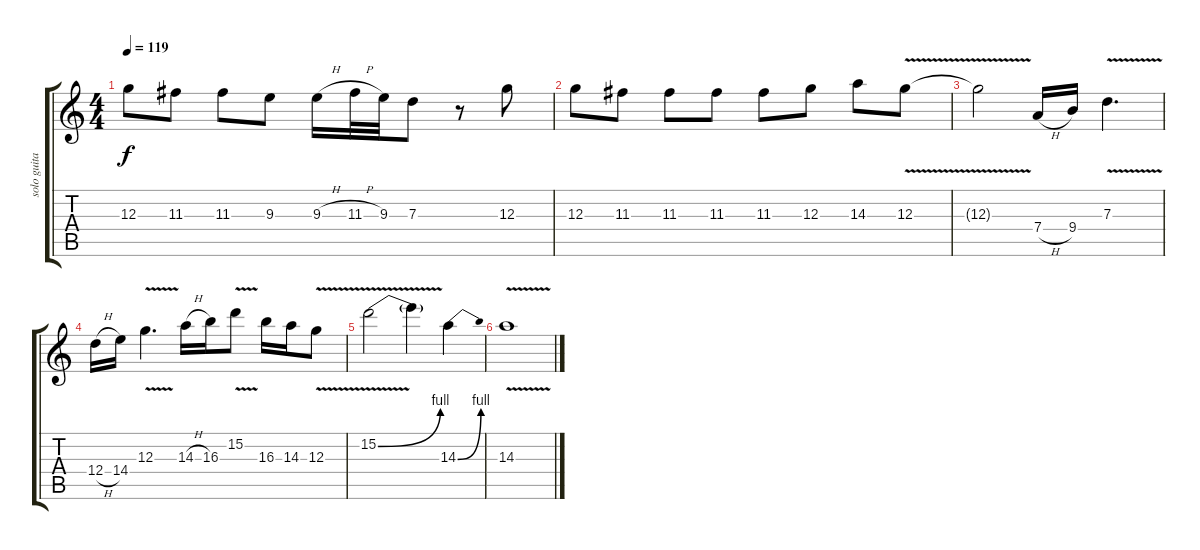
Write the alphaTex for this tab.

\track ("solo guitar" "solo guita") {instrument distortionguitar}
\staff {score tabs}
\tuning (E4 B3 G3 D3 A2 E2) {hide}
\ts (4 4)
\tempo 119
\clef g2
\ks c
12.3.8{dy f} 11.3.8 11.3.8 9.3.8 9.3{h}.16 11.3{h}.32 9.3.32 7.3.8 r.8 12.3.8 |
12.3.8 11.3.8 11.3.8 11.3.8 11.3.8 12.3.8 14.3.8 12.3{v}.8 |
12.3{t}.2 7.4{h}.16 9.4.16 7.3{v}.4{d} |
12.4{h}.16 14.4.16 12.3{v}.4{d} 14.3{h}.16 16.3.16 15.2{v}.8 16.3.16 14.3.16 12.3{v}.8 |
15.2{be (bend 0 0 60 4) v}.2 15.2{t}.4 14.3{be (bend 0 0 60 4)}.4 |
14.3{v}.1
